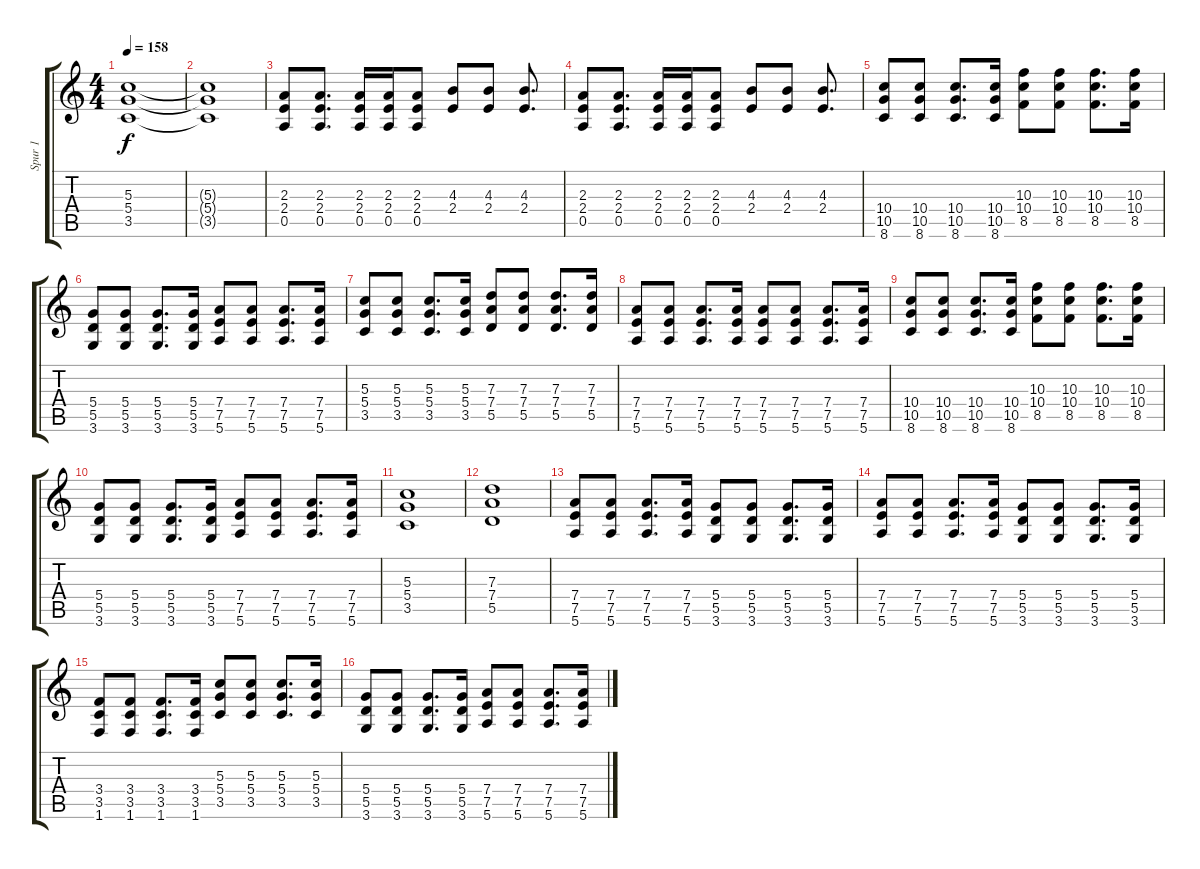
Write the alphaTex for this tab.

\track ("Spur 1" "Spur 1") {instrument overdrivenguitar}
\staff {score tabs}
\tuning (E4 B3 G3 D3 A2 E2) {hide}
\ts (4 4)
\tempo 158
\clef g2
\ks c
(5.3 5.4 3.5).1{dy f} |
(5.3{t} 5.4{t} 3.5{t}).1 |
(2.3 2.4 0.5).8 (2.3 2.4 0.5).8{d} (2.3 2.4 0.5).16 (2.3 2.4 0.5).16 (2.3 2.4 0.5).8 (4.3 2.4).8 (4.3 2.4).8 (4.3 2.4).8{d} |
(2.3 2.4 0.5).8 (2.3 2.4 0.5).8{d} (2.3 2.4 0.5).16 (2.3 2.4 0.5).16 (2.3 2.4 0.5).8 (4.3 2.4).8 (4.3 2.4).8 (4.3 2.4).8{d} |
(10.4 10.5 8.6).8 (10.4 10.5 8.6).8 (10.4 10.5 8.6).8{d} (10.4 10.5 8.6).16 (10.3 10.4 8.5).8 (10.3 10.4 8.5).8 (10.3 10.4 8.5).8{d} (10.3 10.4 8.5).16 |
(5.4 5.5 3.6).8 (5.4 5.5 3.6).8 (5.4 5.5 3.6).8{d} (5.4 5.5 3.6).16 (7.4 7.5 5.6).8 (7.4 7.5 5.6).8 (7.4 7.5 5.6).8{d} (7.4 7.5 5.6).16 |
(5.3 5.4 3.5).8 (5.3 5.4 3.5).8 (5.3 5.4 3.5).8{d} (5.3 5.4 3.5).16 (7.3 7.4 5.5).8 (7.3 7.4 5.5).8 (7.3 7.4 5.5).8{d} (7.3 7.4 5.5).16 |
(7.4 7.5 5.6).8 (7.4 7.5 5.6).8 (7.4 7.5 5.6).8{d} (7.4 7.5 5.6).16 (7.4 7.5 5.6).8 (7.4 7.5 5.6).8 (7.4 7.5 5.6).8{d} (7.4 7.5 5.6).16 |
(10.4 10.5 8.6).8 (10.4 10.5 8.6).8 (10.4 10.5 8.6).8{d} (10.4 10.5 8.6).16 (10.3 10.4 8.5).8 (10.3 10.4 8.5).8 (10.3 10.4 8.5).8{d} (10.3 10.4 8.5).16 |
(5.4 5.5 3.6).8 (5.4 5.5 3.6).8 (5.4 5.5 3.6).8{d} (5.4 5.5 3.6).16 (7.4 7.5 5.6).8 (7.4 7.5 5.6).8 (7.4 7.5 5.6).8{d} (7.4 7.5 5.6).16 |
(5.3 5.4 3.5).1 |
(7.3 7.4 5.5).1 |
(7.4 7.5 5.6).8 (7.4 7.5 5.6).8 (7.4 7.5 5.6).8{d} (7.4 7.5 5.6).16 (5.4 5.5 3.6).8 (5.4 5.5 3.6).8 (5.4 5.5 3.6).8{d} (5.4 5.5 3.6).16 |
(7.4 7.5 5.6).8 (7.4 7.5 5.6).8 (7.4 7.5 5.6).8{d} (7.4 7.5 5.6).16 (5.4 5.5 3.6).8 (5.4 5.5 3.6).8 (5.4 5.5 3.6).8{d} (5.4 5.5 3.6).16 |
(3.4 3.5 1.6).8 (3.4 3.5 1.6).8 (3.4 3.5 1.6).8{d} (3.4 3.5 1.6).16 (5.3 5.4 3.5).8 (5.3 5.4 3.5).8 (5.3 5.4 3.5).8{d} (5.3 5.4 3.5).16 |
(5.4 5.5 3.6).8 (5.4 5.5 3.6).8 (5.4 5.5 3.6).8{d} (5.4 5.5 3.6).16 (7.4 7.5 5.6).8 (7.4 7.5 5.6).8 (7.4 7.5 5.6).8{d} (7.4 7.5 5.6).16
